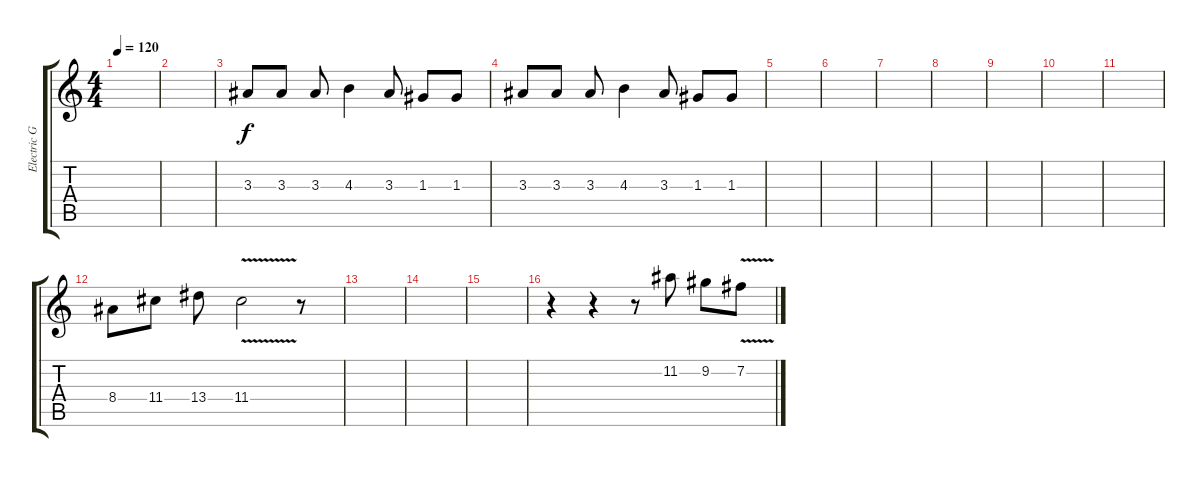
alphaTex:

\track ("Electric Guitar" "Electric G") {instrument overdrivenguitar}
\staff {score tabs}
\tuning (E4 B3 G3 D3 A2 E2) {hide}
\ts (4 4)
\tempo 120
\clef g2
\ks c
|
|
3.3.8 3.3.8 3.3.8 4.3.4 3.3.8 1.3.8 1.3.8 |
3.3.8 3.3.8 3.3.8 4.3.4 3.3.8 1.3.8 1.3.8 |
|
|
|
|
|
|
|
8.4.8 11.4.8 13.4.8 11.4{v}.2 r.8 |
|
|
|
r.4 r.4 r.8 11.2.8 9.2.8 7.2{v}.8
